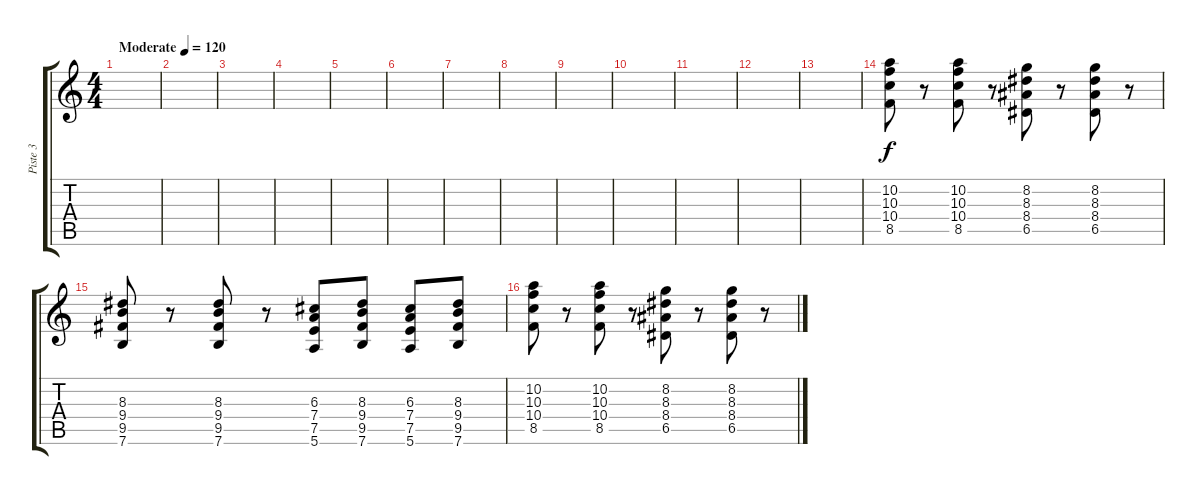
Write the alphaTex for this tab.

\track ("Piste 3" "Piste 3") {instrument overdrivenguitar}
\staff {score tabs}
\tuning (E4 B3 G3 D3 A2 E2) {hide}
\ts (4 4)
\tempo (120 "Moderate")
\clef g2
\ks c
|
|
|
|
|
|
|
|
|
|
|
|
|
(10.2 10.3 10.4 8.5).8 r.8 (10.2 10.3 10.4 8.5).8 r.8 (8.2 8.3 8.4 6.5).8 r.8 (8.2 8.3 8.4 6.5).8 r.8 |
(8.3 9.4 9.5 7.6).8 r.8 (8.3 9.4 9.5 7.6).8 r.8 (6.3 7.4 7.5 5.6).8 (8.3 9.4 9.5 7.6).8 (6.3 7.4 7.5 5.6).8 (8.3 9.4 9.5 7.6).8 |
(10.2 10.3 10.4 8.5).8 r.8 (10.2 10.3 10.4 8.5).8 r.8 (8.2 8.3 8.4 6.5).8 r.8 (8.2 8.3 8.4 6.5).8 r.8
